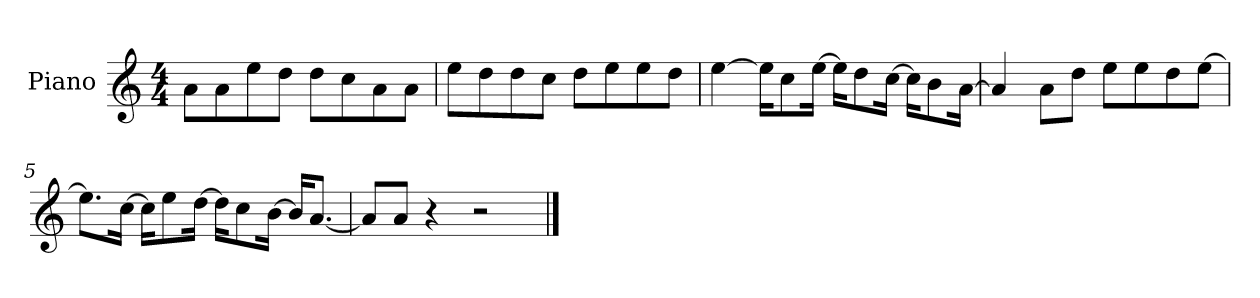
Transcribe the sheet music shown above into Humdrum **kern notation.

**kern
*part1
*staff1
*I"Piano
*I'P-no
*clefG2
*k[]
*M4/4
*MM90
=1
8a\L
8a\
8ee\
8dd\J
8dd\L
8cc\
8a\
8a\J
=2
8ee\L
8dd\
8dd\
8cc\J
8dd\L
8ee\
8ee\
8dd\J
=3
[4ee\
16ee\KL]
8cc\
[16ee\Jk
16ee\KL]
8dd\
[16cc\Jk
16cc\KL]
8b\
[16a\Jk
=4
4a/]
8a\L
8dd\J
8ee\L
8ee\
8dd\
[8ee\J
!!LO:LB:g=z
=5
8.ee\L]
[16cc\Jk
16cc\KL]
8ee\
[16dd\Jk
16dd\KL]
8cc\
[16b\Jk
16b/KL]
[8.a/J
=6
8a/L]
8a/J
4r
2r
==
*-
